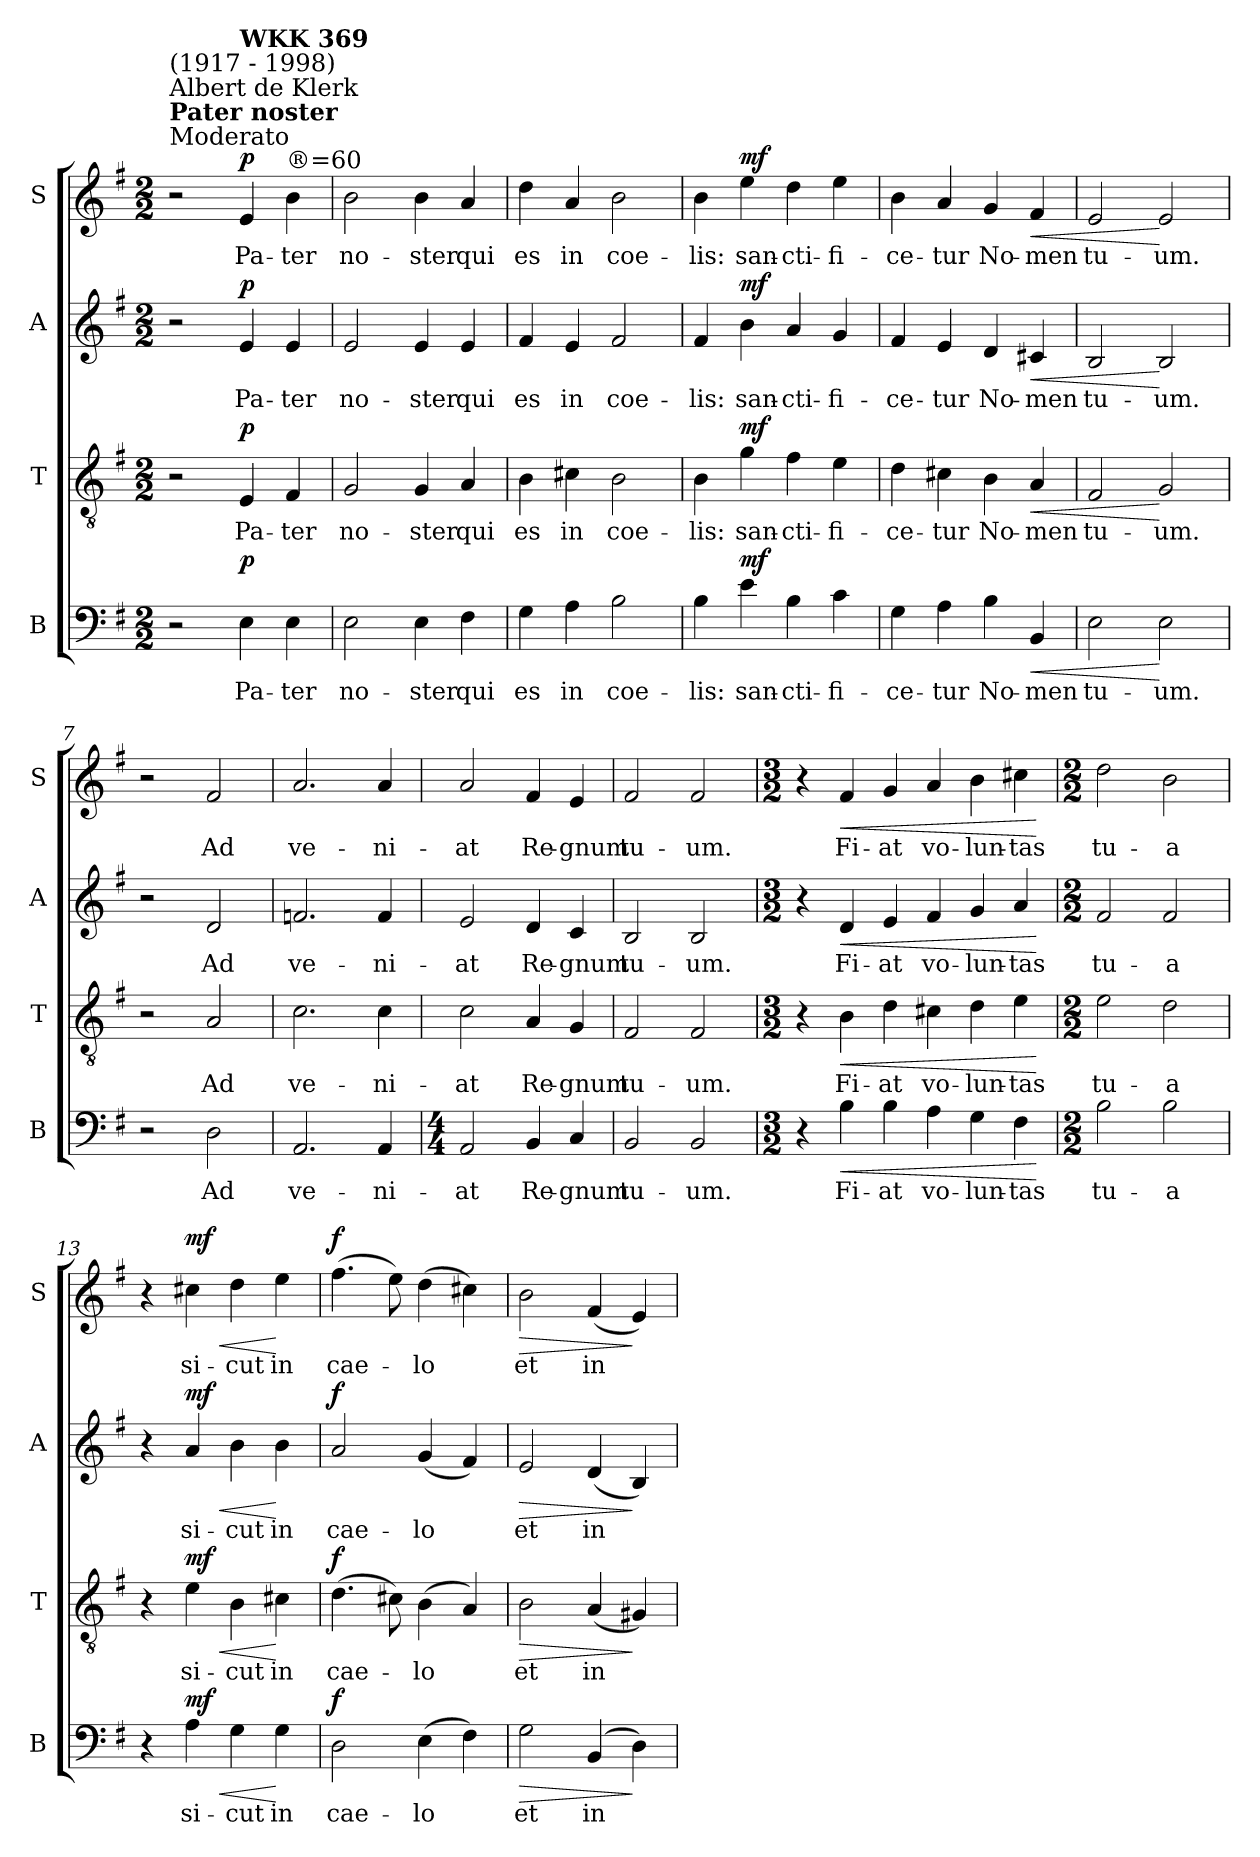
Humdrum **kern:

**kern	**text	**dynam	**kern	**text	**dynam	**kern	**text	**dynam	**kern	**text	**dynam
*part4	*part4	*part4	*part3	*part3	*part3	*part2	*part2	*part2	*part1	*part1	*part1
*staff4	*staff4	*staff4	*staff3	*staff3	*staff3	*staff2	*staff2	*staff2	*staff1	*staff1	*staff1
*I"B	*	*	*I"T	*	*	*I"A	*	*	*I"S	*	*
*I'B	*	*	*I'T	*	*	*I'A	*	*	*I'S	*	*
*clefF4	*	*	*clefGv2	*	*	*clefG2	*	*	*clefG2	*	*
*k[f#]	*	*	*k[f#]	*	*	*k[f#]	*	*	*k[f#]	*	*
*M2/2	*	*	*M2/2	*	*	*M2/2	*	*	*M2/2	*	*
=1	=1	=1	=1	=1	=1	=1	=1	=1	=1	=1	=1
!	!	!	!	!	!	!	!	!	!LO:TX:a:t=Moderato	!	!
!	!	!	!	!	!	!	!	!	!LO:TX:a:B:t=Pater noster	!	!
!	!	!	!	!	!	!	!	!	!LO:TX:a:t=Albert de Klerk	!	!
!	!	!	!	!	!	!	!	!	!LO:TX:a:t=(1917 - 1998)	!	!
2r	.	.	2r	.	.	2r	.	.	2r	.	.
!	!	!	!	!	!	!	!	!	!LO:TX:a:B:t=WKK 369	!	!
!	!LO:LY:b	!LO:DY:b	!	!LO:LY:b	!LO:DY:b	!	!LO:LY:b	!LO:DY:b	!	!LO:LY:b	!LO:DY:b
4E\	Pa-	p	4E/	Pa-	p	4e/	Pa-	p	4e/	Pa-	p
!	!	!	!	!	!	!	!	!	!LO:TX:a:t=®=60	!	!
!	!LO:LY:b	!	!	!LO:LY:b	!	!	!LO:LY:b	!	!	!LO:LY:b	!
4E\	ter	.	4F#/	ter	.	4e/	ter	.	4b\	ter	.
=2	=2	=2	=2	=2	=2	=2	=2	=2	=2	=2	=2
!	!LO:LY:b	!	!	!LO:LY:b	!	!	!LO:LY:b	!	!	!LO:LY:b	!
2E\	no-	.	2G/	no-	.	2e/	no-	.	2b\	no-	.
!	!LO:LY:b	!	!	!LO:LY:b	!	!	!LO:LY:b	!	!	!LO:LY:b	!
4E\	ster	.	4G/	ster	.	4e/	ster	.	4b\	ster	.
!	!LO:LY:b	!	!	!LO:LY:b	!	!	!LO:LY:b	!	!	!LO:LY:b	!
4F#\	qui	.	4A/	qui	.	4e/	qui	.	4a/	qui	.
=3	=3	=3	=3	=3	=3	=3	=3	=3	=3	=3	=3
!	!LO:LY:b	!	!	!LO:LY:b	!	!	!LO:LY:b	!	!	!LO:LY:b	!
4G\	es	.	4B\	es	.	4f#/	es	.	4dd\	es	.
!	!LO:LY:b	!	!	!LO:LY:b	!	!	!LO:LY:b	!	!	!LO:LY:b	!
4A\	in	.	4c#X\	in	.	4e/	in	.	4a/	in	.
!	!LO:LY:b	!	!	!LO:LY:b	!	!	!LO:LY:b	!	!	!LO:LY:b	!
2B\	coe-	.	2B\	coe-	.	2f#/	coe-	.	2b\	coe-	.
=4	=4	=4	=4	=4	=4	=4	=4	=4	=4	=4	=4
!	!LO:LY:b	!	!	!LO:LY:b	!	!	!LO:LY:b	!	!	!LO:LY:b	!
4B\	lis:	.	4B\	lis:	.	4f#/	lis:	.	4b\	lis:	.
!	!LO:LY:b	!LO:DY:b	!	!LO:LY:b	!LO:DY:b	!	!LO:LY:b	!LO:DY:b	!	!LO:LY:b	!LO:DY:b
4e\	san-	mf	4g\	san-	mf	4b\	san-	mf	4ee\	san-	mf
!	!LO:LY:b	!	!	!LO:LY:b	!	!	!LO:LY:b	!	!	!LO:LY:b	!
4B\	cti-	.	4f#\	cti-	.	4a/	cti-	.	4dd\	cti-	.
!	!LO:LY:b	!	!	!LO:LY:b	!	!	!LO:LY:b	!	!	!LO:LY:b	!
4c\	fi -	.	4e\	fi -	.	4g/	fi -	.	4ee\	fi -	.
!!LO:LB:g=z
=5	=5	=5	=5	=5	=5	=5	=5	=5	=5	=5	=5
!	!LO:LY:b	!	!	!LO:LY:b	!	!	!LO:LY:b	!	!	!LO:LY:b	!
4G\	ce-	.	4d\	ce-	.	4f#/	ce-	.	4b\	ce-	.
!	!LO:LY:b	!	!	!LO:LY:b	!	!	!LO:LY:b	!	!	!LO:LY:b	!
4A\	tur	.	4c#X\	tur	.	4e/	tur	.	4a/	tur	.
!	!LO:LY:b	!	!	!LO:LY:b	!	!	!LO:LY:b	!	!	!LO:LY:b	!
4B\	No-	.	4B\	No-	.	4d/	No-	.	4g/	No-	.
!	!LO:LY:b	!LO:HP:b	!	!LO:LY:b	!LO:HP:b	!	!LO:LY:b	!LO:HP:b	!	!LO:LY:b	!LO:HP:b
4BB/	men	<	4A/	men	<	4c#X/	men	<	4f#/	men	<
=6	=6	=6	=6	=6	=6	=6	=6	=6	=6	=6	=6
!	!LO:LY:b	!	!	!LO:LY:b	!	!	!LO:LY:b	!	!	!LO:LY:b	!
2E\	tu-	.	2F#/	tu-	.	2B/	tu-	.	2e/	tu-	.
!	!LO:LY:b	!	!	!LO:LY:b	!	!	!LO:LY:b	!	!	!LO:LY:b	!
2E\	um.	[	2G/	um.	[	2B/	um.	[	2e/	um.	[
=7	=7	=7	=7	=7	=7	=7	=7	=7	=7	=7	=7
2r	.	.	2r	.	.	2r	.	.	2r	.	.
!	!LO:LY:b	!	!	!LO:LY:b	!	!	!LO:LY:b	!	!	!LO:LY:b	!
2D\	Ad	.	2A/	Ad	.	2d/	Ad	.	2f#/	Ad	.
=8	=8	=8	=8	=8	=8	=8	=8	=8	=8	=8	=8
!	!LO:LY:b	!	!	!LO:LY:b	!	!	!LO:LY:b	!	!	!LO:LY:b	!
2.AA/	ve-	.	2.c\	ve-	.	2.fn/	ve-	.	2.a/	ve-	.
!	!LO:LY:b	!	!	!LO:LY:b	!	!	!LO:LY:b	!	!	!LO:LY:b	!
4AA/	ni -	.	4c\	ni -	.	4f/	ni -	.	4a/	ni -	.
=9	=9	=9	=9	=9	=9	=9	=9	=9	=9	=9	=9
*M4/4	*	*	*	*	*	*	*	*	*	*	*
!	!LO:LY:b	!	!	!LO:LY:b	!	!	!LO:LY:b	!	!	!LO:LY:b	!
2AA/	at	.	2c\	at	.	2e/	at	.	2a/	at	.
!	!LO:LY:b	!	!	!LO:LY:b	!	!	!LO:LY:b	!	!	!LO:LY:b	!
4BB/	Re-	.	4A/	Re-	.	4d/	Re-	.	4f#/	Re-	.
!	!LO:LY:b	!	!	!LO:LY:b	!	!	!LO:LY:b	!	!	!LO:LY:b	!
4C/	gnum	.	4G/	gnum	.	4c/	gnum	.	4e/	gnum	.
=10	=10	=10	=10	=10	=10	=10	=10	=10	=10	=10	=10
!	!LO:LY:b	!	!	!LO:LY:b	!	!	!LO:LY:b	!	!	!LO:LY:b	!
2BB/	tu-	.	2F#/	tu-	.	2B/	tu-	.	2f#/	tu-	.
!	!LO:LY:b	!	!	!LO:LY:b	!	!	!LO:LY:b	!	!	!LO:LY:b	!
2BB/	um.	.	2F#/	um.	.	2B/	um.	.	2f#/	um.	.
!!LO:PB:g=z
=11	=11	=11	=11	=11	=11	=11	=11	=11	=11	=11	=11
*M3/2	*	*	*M3/2	*	*	*M3/2	*	*	*M3/2	*	*
4r	.	.	4r	.	.	4r	.	.	4r	.	.
!	!LO:LY:b	!LO:HP:b	!	!LO:LY:b	!LO:HP:b	!	!LO:LY:b	!LO:HP:b	!	!LO:LY:b	!LO:HP:b
4B\	Fi-	<	4B\	Fi-	<	4d/	Fi-	<	4f#/	Fi-	<
!	!LO:LY:b	!	!	!LO:LY:b	!	!	!LO:LY:b	!	!	!LO:LY:b	!
4B\	at	.	4d\	at	.	4e/	at	.	4g/	at	.
!	!LO:LY:b	!	!	!LO:LY:b	!	!	!LO:LY:b	!	!	!LO:LY:b	!
4A\	vo-	.	4c#X\	vo-	.	4f#/	vo-	.	4a/	vo-	.
!	!LO:LY:b	!	!	!LO:LY:b	!	!	!LO:LY:b	!	!	!LO:LY:b	!
4G\	lun-	.	4d\	lun-	.	4g/	lun-	.	4b\	lun-	.
!	!LO:LY:b	!	!	!LO:LY:b	!	!	!LO:LY:b	!	!	!LO:LY:b	!
4F#\	tas	.	4e\	tas	.	4a/	tas	.	4cc#X\	tas	.
.	.	[	.	.	[	.	.	[	.	.	[
=12	=12	=12	=12	=12	=12	=12	=12	=12	=12	=12	=12
*M2/2	*	*	*M2/2	*	*	*M2/2	*	*	*M2/2	*	*
!	!LO:LY:b	!	!	!LO:LY:b	!	!	!LO:LY:b	!	!	!LO:LY:b	!
2B\	tu-	.	2e\	tu-	.	2f#/	tu-	.	2dd\	tu-	.
!	!LO:LY:b	!	!	!LO:LY:b	!	!	!LO:LY:b	!	!	!LO:LY:b	!
2B\	a	.	2d\	a	.	2f#/	a	.	2b\	a	.
=13	=13	=13	=13	=13	=13	=13	=13	=13	=13	=13	=13
4r	.	.	4r	.	.	4r	.	.	4r	.	.
!	!LO:LY:b	!LO:HP:b	!	!LO:LY:b	!LO:HP:b	!	!LO:LY:b	!LO:HP:b	!	!LO:LY:b	!LO:HP:b
!	!	!LO:DY:n=1:b	!	!	!LO:DY:n=1:b	!	!	!LO:DY:n=1:b	!	!	!LO:DY:n=1:b
4A\	si-	< mf	4e\	si-	< mf	4a/	si-	< mf	4cc#X\	si-	< mf
!	!LO:LY:b	!	!	!LO:LY:b	!	!	!LO:LY:b	!	!	!LO:LY:b	!
4G\	cut	.	4B\	cut	.	4b\	cut	.	4dd\	cut	.
!	!LO:LY:b	!	!	!LO:LY:b	!	!	!LO:LY:b	!	!	!LO:LY:b	!
4G\	in	[	4c#X\	in	[	4b\	in	[	4ee\	in	[
=14	=14	=14	=14	=14	=14	=14	=14	=14	=14	=14	=14
!	!LO:LY:b	!LO:DY:b	!	!LO:LY:b	!LO:DY:b	!	!LO:LY:b	!LO:DY:b	!	!LO:LY:b	!LO:DY:b
2D\	cae-	f	(>4.d\	cae-	f	2a/	cae-	f	(>4.ff#\	cae-	f
.	.	.	8c#X\)	.	.	.	.	.	8ee\)	.	.
!	!LO:LY:b	!	!	!LO:LY:b	!	!	!LO:LY:b	!	!	!LO:LY:b	!
(>4E\	lo	.	(>4B\	lo	.	(<4g/	lo	.	(>4dd\	lo	.
4F#\)	.	.	4A/)	.	.	4f#/)	.	.	4cc#X\)	.	.
=15	=15	=15	=15	=15	=15	=15	=15	=15	=15	=15	=15
!	!LO:LY:b	!LO:HP:b	!	!LO:LY:b	!LO:HP:b	!	!LO:LY:b	!LO:HP:b	!	!LO:LY:b	!LO:HP:b
2G\	et	>	2B\	et	>	2e/	et	>	2b\	et	>
!	!LO:LY:b	!	!	!LO:LY:b	!	!	!LO:LY:b	!	!	!LO:LY:b	!
(>4BB/	in	.	(<4A/	in	.	(<4d/	in	.	(<4f#/	in	.
4D\)	.	]	4G#X/)	.	]	4B/)	.	]	4e/)	.	]
=	=	=	=	=	=	=	=	=	=	=	=
*-	*-	*-	*-	*-	*-	*-	*-	*-	*-	*-	*-
